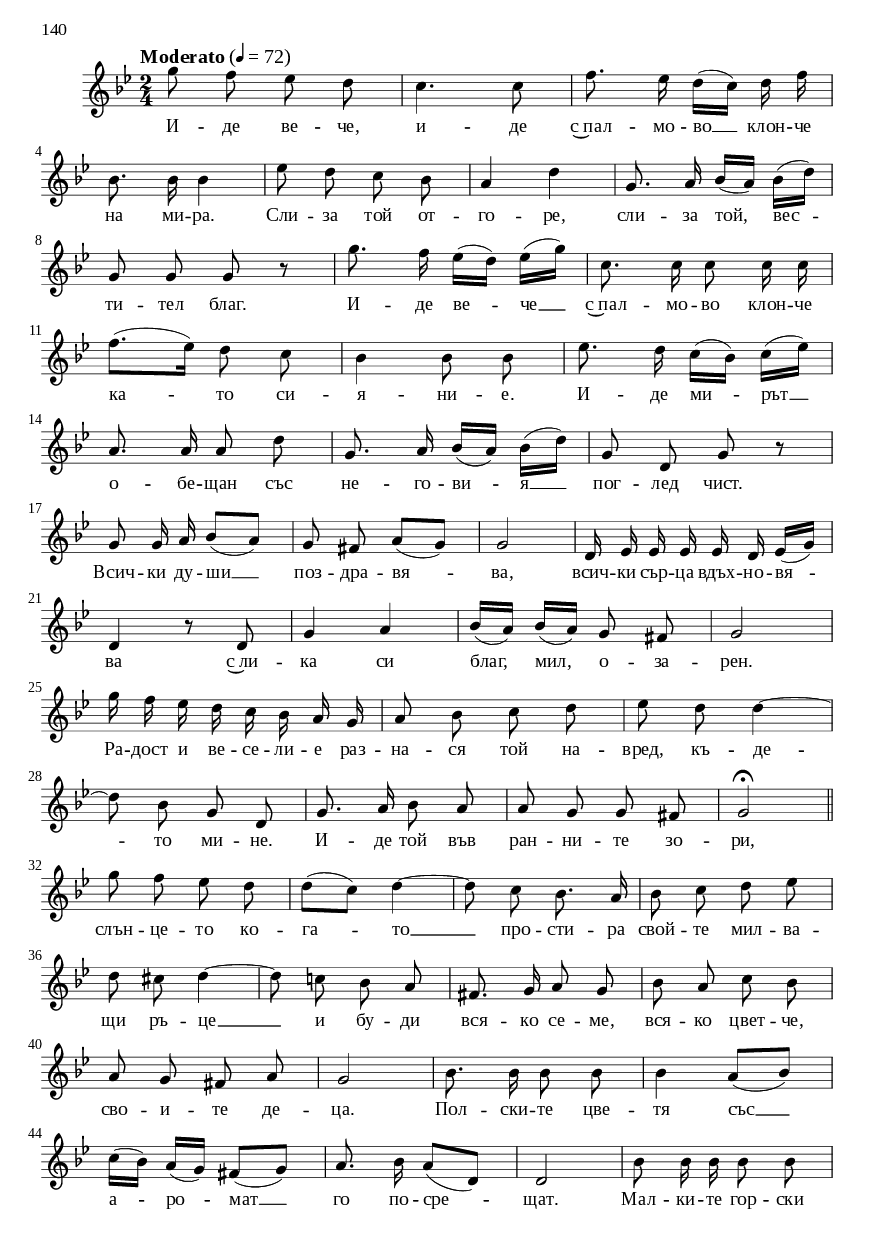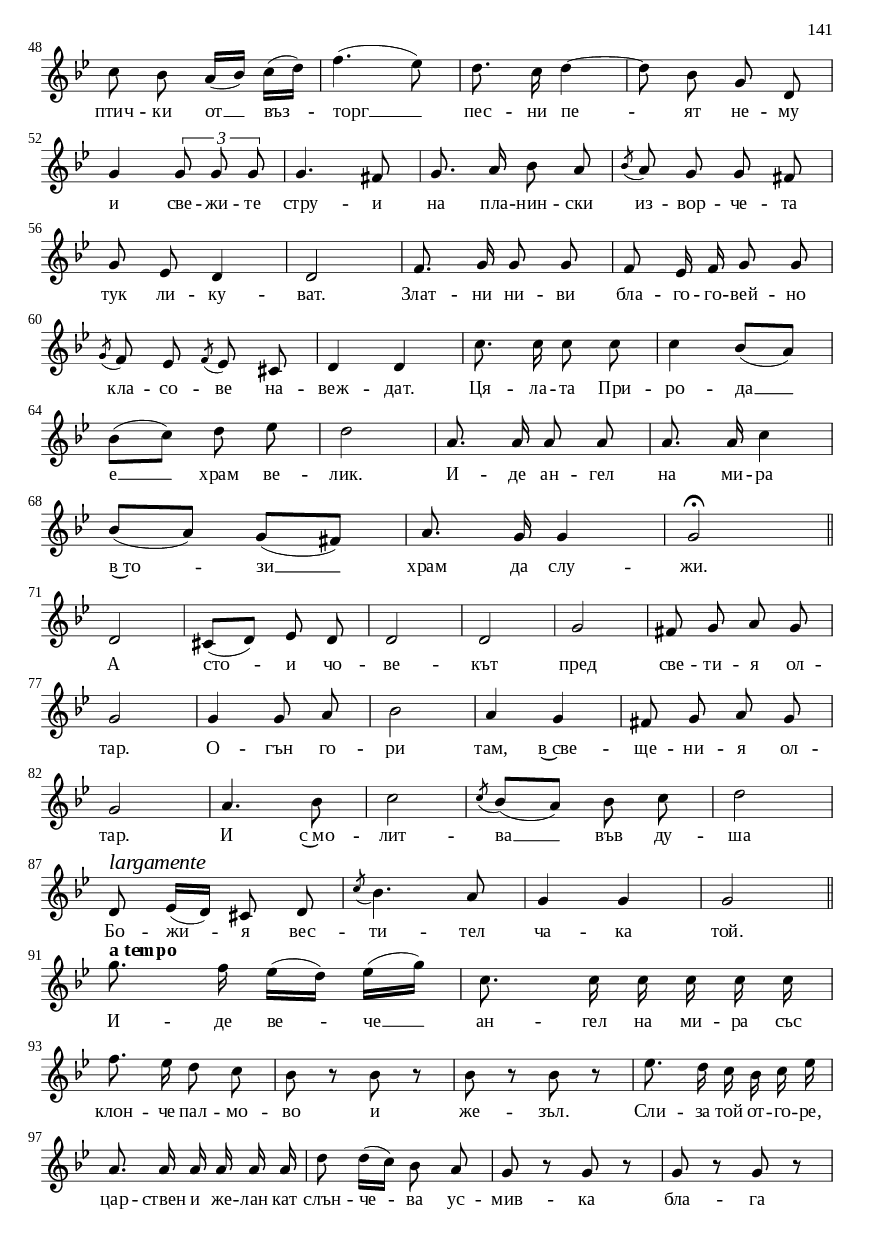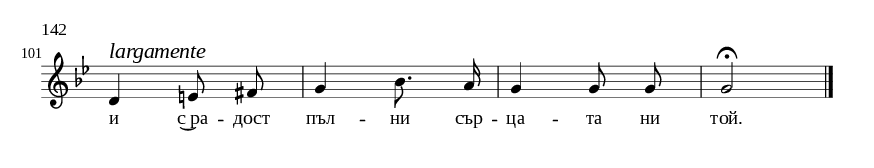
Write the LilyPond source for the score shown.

\version "2.24.4"

% include paper part and global functions
\include "include/globals.ily"

\bookpart {
  \label #'ref158
  \tocItem \markup "Мирът иде II"
  \include "include/bookpart-paper.ily"
  \paper {
      print-first-page-number = ##t
      bookpart-level-page-numbering = ##t
  print-page-number = ##t
      first-page-number = #140
}
\score {
    \include "include/score-layout.ily"

    \new Voice \relative c' {
      \clef treble
      \key g \minor
      \time 2/4
      \tempoFunc "Moderato" 4 "72"
      \autoBeamOff
      g''8 f ees d | \noBreak
      c4. c8 | \noBreak
      f8. ees16 d([c]) d f | \break

      bes,8. bes16 bes4 | \noBreak
      ees8 d c bes | \noBreak
      a4 d | \noBreak
      g,8. a16 bes([a]) bes ([d]) | \break

      g,8 g g r | \noBreak
      g'8. f16 ees([d]) ees([g]) | \noBreak
      c,8. c16 c8 c16 c | \break

      f8.([ees16]) d8 c | \noBreak
      bes4 bes8 bes | \noBreak
      ees8. d16 c([bes]) c([ees]) | \break

      a,8. a16 a8 d | \noBreak
      g,8. a16 bes([a]) bes([d]) | \noBreak
      g,8 d g r | \break

      g8 g16 a bes8([a]) | \noBreak
      g fis a([g]) | \noBreak
      g2 | \noBreak
      d16 ees ees ees ees d ees([g]) | \break

      d4 r8 d | \noBreak
      g4 a | \noBreak
      bes16 ([a]) bes ([a]) g8 fis | \noBreak
      g2 | \break

      g'16 f ees d c bes a g | \noBreak
      a8 bes c d | \noBreak
      ees d d4~ | \break

      d8 bes g d | \noBreak
      g8. a16 bes8 a | \noBreak
      a g g fis | \noBreak
      g2\fermata | \bar "||" \break

      g'8 f ees d | \noBreak
      d([c]) d4~ | \noBreak
      d8 c bes8. a16 | \noBreak
      bes8 c d ees | \break

      d cis d4~ | \noBreak
      d8 c! bes a | \noBreak
      fis8. g16 a8 g | \noBreak
      bes a c bes | \break

      a g fis a | \noBreak
      g2 | \noBreak
      bes8. bes16 bes8 bes | \noBreak
      bes4 a8([bes]) | \break

      c16([bes]) a([g]) fis8([g]) | \noBreak
      a8. bes16 a8([d,]) | \noBreak
      d2 | \noBreak
      bes'8 bes16 bes bes8 bes | \break

      c bes a16([bes]) c([d]) | \noBreak
      f4.(ees8) | \noBreak
      d8. c16 d4~ | \noBreak
      d8 bes g d | \break

      g4 \times 2/3 { g8 g g }  | \noBreak
      g4. fis8 | \noBreak
      g8. a16 bes8 a | \noBreak
      \acciaccatura { bes } a g g fis | \break

      g ees d4 | \noBreak
      d2 | \noBreak
      f8. g16 g8 g | \noBreak
      f ees16 f g8 g | \break

      \acciaccatura { g } f ees \acciaccatura { f } ees  cis | \noBreak
      d4 d | \noBreak
      c'8. c16 c8 c | \noBreak
      c4 bes8([a]) | \break

      bes([c]) d ees | \noBreak
      d2 | \noBreak
      a8. a16 a8 a | \noBreak
      a8. a16 c4 | \break

      bes8([a]) g([fis]) | \noBreak
      a8. g16 g4
      g2\fermata \bar "||" | \break
      d2 \noBreak

      cis8([d]) ees d | \noBreak
      d2 | \noBreak
      d | \noBreak
      g | \noBreak
      fis8 g a g | \break

      g2 | \noBreak
      g4 g8 a | \noBreak
      bes2 | \noBreak
      a4 g | \noBreak
      fis8 g a g | \break

      g2 | \noBreak
      a4. bes8 | \noBreak
      c2 | \noBreak
      \acciaccatura { c8 } bes([a]) bes c | \noBreak
      d2 | \break

      d,8^\markup{\huge \italic { largamente } } ees16([d]) cis8 d | \noBreak
      \acciaccatura { c' } bes4. a8 | \noBreak
      g4 g | \noBreak
      g2 | \bar "||" \break

      \tempo "a tempo" g'8. f16 ees([d]) ees([g]) | \noBreak
      c,8. c16 c c c c | \break

      f8. ees16 d8 c | \noBreak
      bes8 r  bes r | bes r bes r | \noBreak
      ees8. d16 c bes c ees | \break

      a,8. a16 a a a a | \noBreak
      d8 d16([c]) bes8 a | \noBreak
      g8 r g r | g r g r | \break

      d4^\markup{ \huge \italic { largamente } } e8 fis | \noBreak
      g4 bes8. a16 | \noBreak
      g4 g8 g | \noBreak
      g2 \fermata \bar "|."
    }

    \addlyrics {
      И -- де ве -- че, | и -- де | с~пал -- мо -- во __ клон -- че |
      на ми -- ра. | Сли -- за той от -- | го -- ре, | сли -- за той, вес -- |
      ти -- тел благ. | И -- де ве -- че __ | с~пал -- мо -- во клон -- че |
      ка -- то си -- | я -- ни -- е. | И -- де ми -- рът __ |
      о -- бе -- щан със | не -- го -- ви -- я __ | пог -- лед чист. |
      Всич -- ки ду -- ши __ | поз -- дра -- вя -- | ва, | всич -- ки сър -- ца вдъх -- но -- вя -- |
      ва с~ли -- | ка си | благ, мил, о -- за -- | рен. |
      Ра -- дост и ве -- се -- ли -- е раз -- | на -- ся той на -- | вред, къ -- де --
      то ми -- не. | И -- де той във  | ран -- ни -- те зо -- | ри, |
      слън -- це -- то ко -- | га -- то __ про -- сти -- ра свой -- те мил -- ва -- |
      щи ръ -- це __ и бу -- ди | вся -- ко се -- ме, | вся -- ко цвет -- че, |
      сво -- и -- те де -- | ца. Пол -- ски -- те цве -- | тя със __ |
      а -- ро -- мат __ | го по -- сре -- | щат. Мал -- ки -- те гор -- ски |
      птич -- ки от __ въз -- | торг __ | пес -- ни пе -- ят не -- му |
      и све -- жи -- те | стру -- и | на пла -- нин -- ски | из -- вор -- че -- та |
      тук ли -- ку -- | ват. | Злат -- ни ни -- ви | бла -- го -- го -- вей -- но |
      кла -- со -- ве на -- | веж -- дат. | Ця -- ла -- та При -- | ро -- да __ |
      е __ храм ве -- | лик. | И -- де ан -- гел | на ми -- ра |
      в~то -- зи __ | храм да слу -- | жи. | А |
      сто -- и чо -- | ве -- | кът | пред | све -- ти -- я ол -- |
      тар. | О -- гън го -- | ри | там, в~све -- | ще -- ни -- я ол -- |
      тар. | И с~мо -- | лит -- | ва __ във ду -- | ша |
      Бо -- жи -- я вес -- | ти -- тел | ча -- ка | той. |
      И -- де ве -- че __ | ан -- гел на ми -- ра със |
      клон -- че пал -- мо -- | во и же -- зъл. | Сли -- за той от -- го -- ре, |
      цар -- ствен и же -- лан кат | слън -- че -- ва ус -- | мив -- ка бла -- га |
      и с~ра -- дост | пъл -- ни сър -- | ца -- та ни той. |
    }

    \header {
      title = \titleFunc #'ref_desc_18 "Мирът иде II" "Mirăt ide II"
    }

    \midi{}

  } % score


} % bookpart
